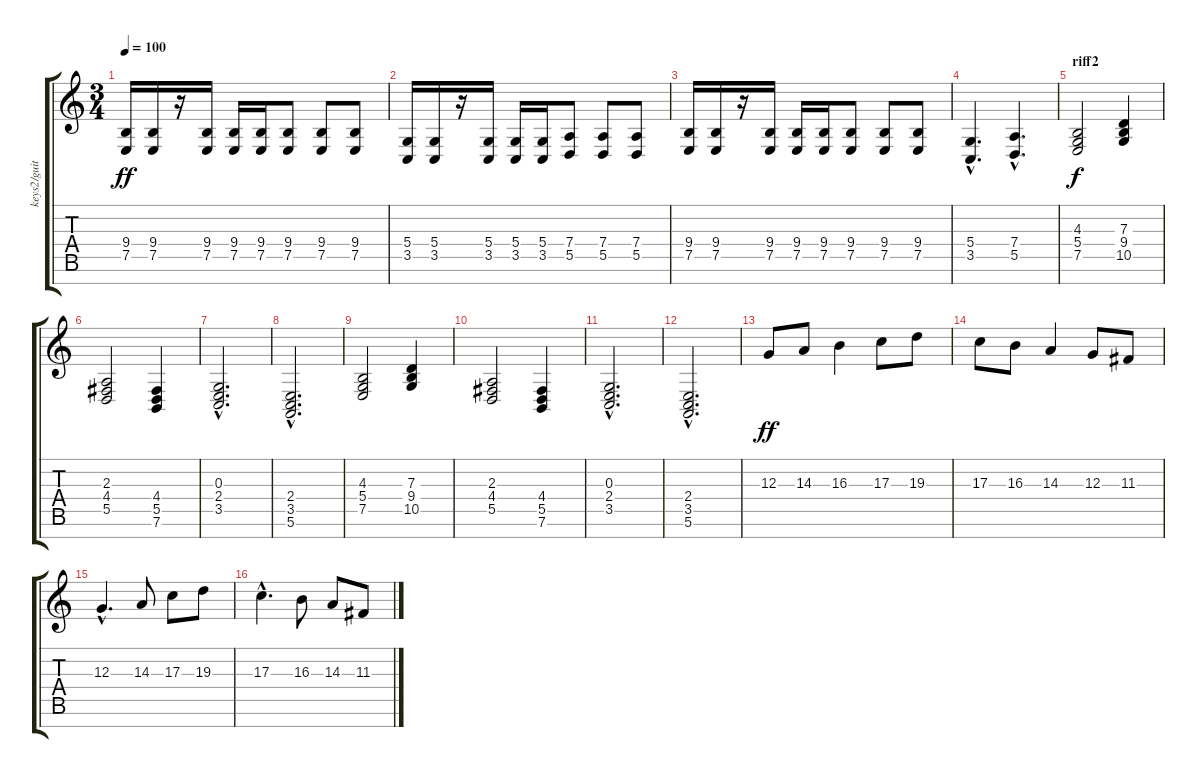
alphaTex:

\track ("keys2/guit3" "keys2/guit") {instrument synthstrings1}
\staff {score tabs}
\tuning (E4 B3 G3 D3 A2 E2 B1) {hide}
\ts (3 4)
\tempo 100
\clef g2
\ks c
(9.4 7.5).16{dy ff volume 11 instrument distortionguitar} (9.4 7.5).16 r.16 (9.4 7.5).16 (9.4 7.5).16 (9.4 7.5).16 (9.4 7.5).8 (9.4 7.5).8 (9.4 7.5).8 |
(5.4 3.5).16 (5.4 3.5).16 r.16 (5.4 3.5).16 (5.4 3.5).16 (5.4 3.5).16 (7.4 5.5).8 (7.4 5.5).8 (7.4 5.5).8 |
(9.4 7.5).16{volume 11 instrument distortionguitar} (9.4 7.5).16 r.16 (9.4 7.5).16 (9.4 7.5).16 (9.4 7.5).16 (9.4 7.5).8 (9.4 7.5).8 (9.4 7.5).8 |
(5.4{hac} 3.5{hac}).4{d} (7.4{hac} 5.5{hac}).4{d} |
\section ("" "riff2")
(4.3 5.4 7.5).2{dy f volume 13 instrument synthstrings1} (7.3 9.4 10.5).4 |
(2.3 4.4 5.5).2 (4.4 5.5 7.6).4 |
(0.3{hac} 2.4{hac} 3.5{hac}).2{d} |
(2.4{hac} 3.5{hac} 5.6{hac}).2{d} |
(4.3 5.4 7.5).2{volume 13 instrument synthstrings1} (7.3 9.4 10.5).4 |
(2.3 4.4 5.5).2 (4.4 5.5 7.6).4 |
(0.3{hac} 2.4{hac} 3.5{hac}).2{d} |
(2.4{hac} 3.5{hac} 5.6{hac}).2{d} |
12.3.8{dy ff volume 12 instrument distortionguitar} 14.3.8 16.3.4 17.3.8 19.3.8 |
17.3.8 16.3.8 14.3.4 12.3.8 11.3.8 |
12.3{hac}.4{d} 14.3.8 17.3.8 19.3.8 |
17.3{hac}.4{d} 16.3.8 14.3.8 11.3.8
